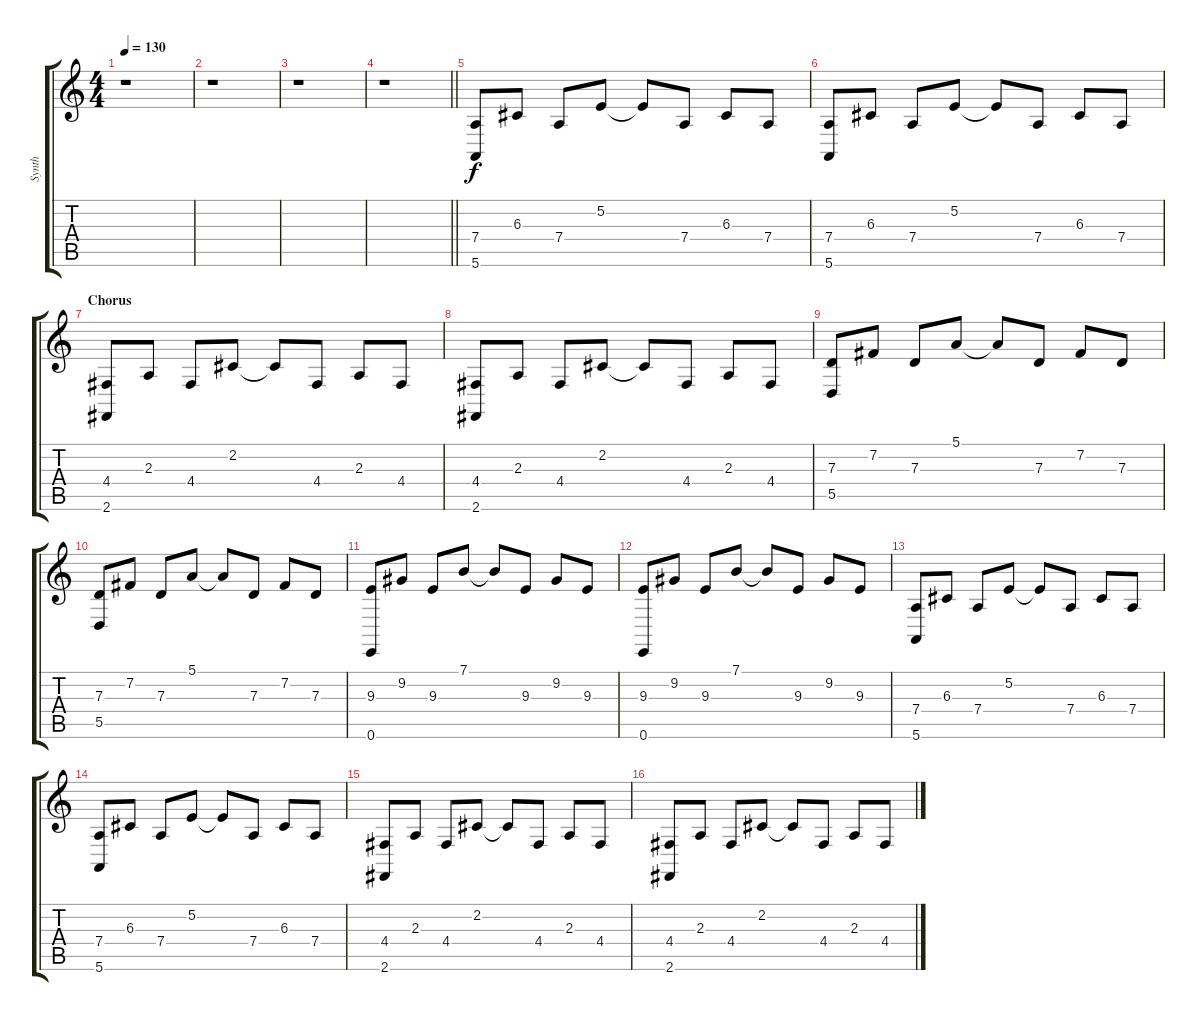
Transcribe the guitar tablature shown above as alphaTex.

\track ("Synth" "Synth") {instrument pad3polysynth}
\staff {score tabs}
\tuning (E4 B3 G3 D3 A2 E2) {hide}
\ts (4 4)
\tempo 130
\clef g2
\ks c
r.1{dy f} |
r.1 |
r.1 |
\barLineRight lightlight
r.1 |
(7.4 5.6).8 6.3.8 7.4.8 5.2.8 5.2{t}.8 7.4.8 6.3.8 7.4.8 |
(7.4 5.6).8 6.3.8 7.4.8 5.2.8 5.2{t}.8 7.4.8 6.3.8 7.4.8 |
\section ("" "Chorus")
(4.4 2.6).8 2.3.8 4.4.8 2.2.8 2.2{t}.8 4.4.8 2.3.8 4.4.8 |
(4.4 2.6).8 2.3.8 4.4.8 2.2.8 2.2{t}.8 4.4.8 2.3.8 4.4.8 |
(7.3 5.5).8 7.2.8 7.3.8 5.1.8 5.1{t}.8 7.3.8 7.2.8 7.3.8 |
(7.3 5.5).8 7.2.8 7.3.8 5.1.8 5.1{t}.8 7.3.8 7.2.8 7.3.8 |
(9.3 0.6).8 9.2.8 9.3.8 7.1.8 7.1{t}.8 9.3.8 9.2.8 9.3.8 |
(9.3 0.6).8 9.2.8 9.3.8 7.1.8 7.1{t}.8 9.3.8 9.2.8 9.3.8 |
(7.4 5.6).8 6.3.8 7.4.8 5.2.8 5.2{t}.8 7.4.8 6.3.8 7.4.8 |
(7.4 5.6).8 6.3.8 7.4.8 5.2.8 5.2{t}.8 7.4.8 6.3.8 7.4.8 |
(4.4 2.6).8 2.3.8 4.4.8 2.2.8 2.2{t}.8 4.4.8 2.3.8 4.4.8 |
(4.4 2.6).8 2.3.8 4.4.8 2.2.8 2.2{t}.8 4.4.8 2.3.8 4.4.8
